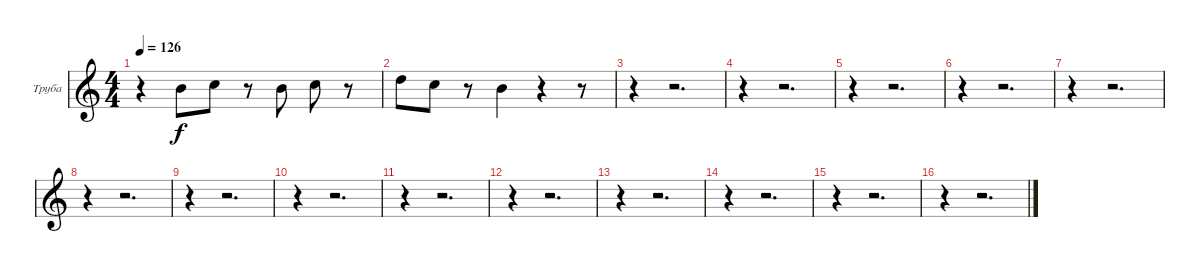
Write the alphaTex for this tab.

\bracketExtendMode groupsimilarinstruments
\firstSystemTrackNameOrientation horizontal
\otherSystemsTrackNameOrientation horizontal
\track ("Труба" "Труба") {instrument trombone}
\staff {score}
\tuning (E4 B3 G3 D3 A2 E2)
\displaytranspose 12
\ts (4 4)
\tempo 126
\clef g2
\ks c
r.4{dy f} 0.2.8 1.2.8 r.8 0.2.8 1.2.8 r.8 |
3.2.8 1.2.8 r.8 0.2.4 r.4 r.8 |
r.4 r.2{d} |
r.4 r.2{d} |
r.4 r.2{d} |
r.4 r.2{d} |
r.4 r.2{d} |
r.4 r.2{d} |
r.4 r.2{d} |
r.4 r.2{d} |
r.4 r.2{d} |
r.4 r.2{d} |
r.4 r.2{d} |
r.4 r.2{d} |
r.4 r.2{d} |
r.4 r.2{d}
